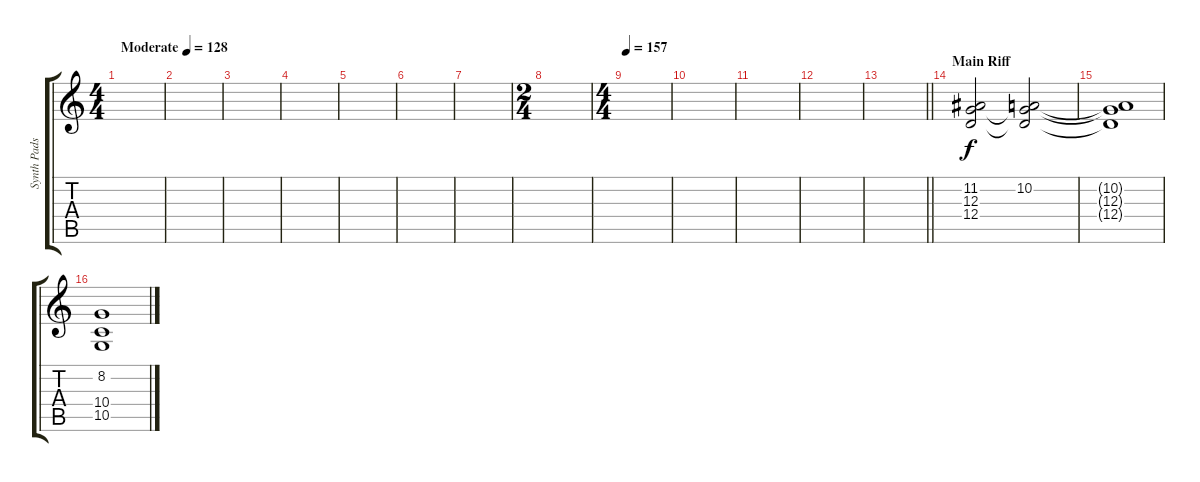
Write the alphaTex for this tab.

\track ("Synth Pads" "Synth Pads") {instrument stringensemble1}
\staff {score tabs}
\tuning (E4 B3 G3 D3 A2 E2) {hide}
\ts (4 4)
\tempo (128 "Moderate")
\clef g2
\ks c
|
|
|
|
|
|
|
\ts (2 4)
|
\ts (4 4)
\tempo 157
|
|
|
|
\barLineRight lightlight
|
\section ("" "Main Riff")
(11.2 12.3 12.4).2{instrument churchorgan} (10.2 12.3{t} 12.4{t}).2 |
(10.2{t} 12.3{t} 12.4{t}).1 |
(8.2 10.4 10.5).1
